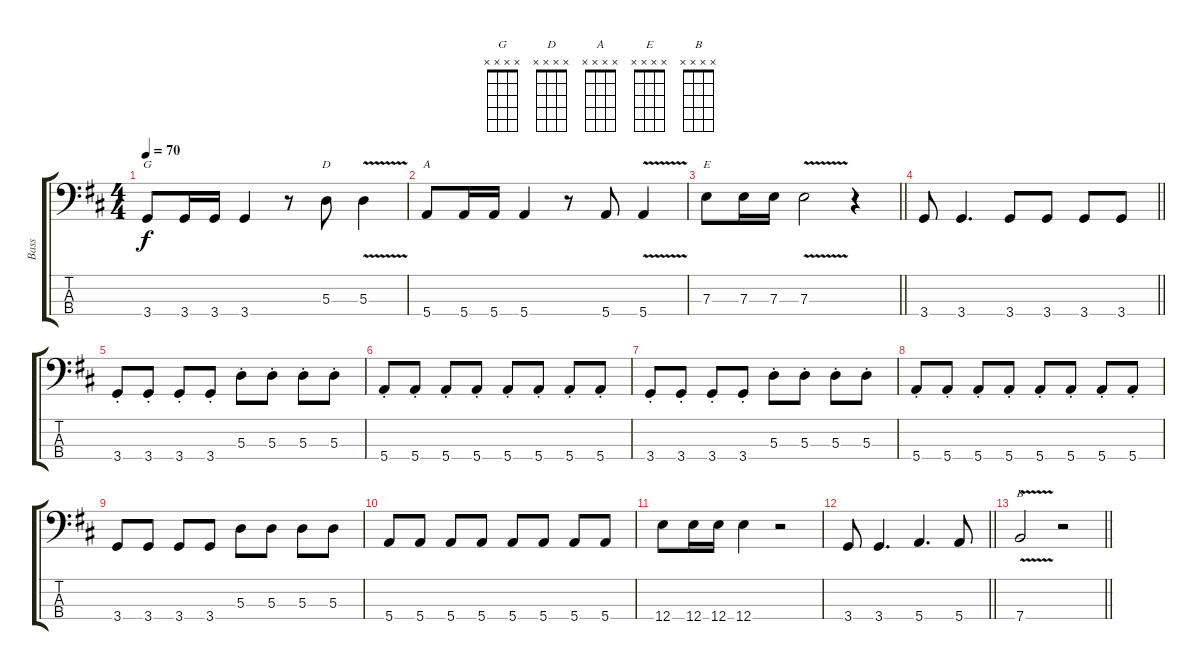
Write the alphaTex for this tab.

\track ("Bass" "Bass") {instrument electricbassfinger}
\staff {score tabs}
\tuning (G2 D2 A1 E1) {hide}
\chord ("G" x x x x)
\chord ("D" x x x x)
\chord ("A" x x x x)
\chord ("E" x x x x)
\chord ("B" x x x x)
\ts (4 4)
\tempo 70
\clef f4
\ks d
3.4.8{ch "G" dy f} 3.4.16 3.4.16 3.4.4 r.8 5.3.8{ch "D"} 5.3{v}.4 |
5.4.8{ch "A"} 5.4.16 5.4.16 5.4.4 r.8 5.4.8 5.4{v}.4 |
\barLineRight lightlight
7.3.8{ch "E"} 7.3.16 7.3.16 7.3{v}.2 r.4 |
\barLineRight lightlight
3.4.8 3.4.4{d} 3.4.8 3.4.8 3.4.8 3.4.8 |
3.4{st}.8 3.4{st}.8 3.4{st}.8 3.4{st}.8 5.3{st}.8 5.3{st}.8 5.3{st}.8 5.3{st}.8 |
5.4{st}.8 5.4{st}.8 5.4{st}.8 5.4{st}.8 5.4{st}.8 5.4{st}.8 5.4{st}.8 5.4{st}.8 |
3.4{st}.8 3.4{st}.8 3.4{st}.8 3.4{st}.8 5.3{st}.8 5.3{st}.8 5.3{st}.8 5.3{st}.8 |
5.4{st}.8 5.4{st}.8 5.4{st}.8 5.4{st}.8 5.4{st}.8 5.4{st}.8 5.4{st}.8 5.4{st}.8 |
3.4.8 3.4.8 3.4.8 3.4.8 5.3.8 5.3.8 5.3.8 5.3.8 |
5.4.8 5.4.8 5.4.8 5.4.8 5.4.8 5.4.8 5.4.8 5.4.8 |
12.4.8 12.4.16 12.4.16 12.4.4 r.2 |
\barLineRight lightlight
3.4.8 3.4.4{d} 5.4.4{d} 5.4.8 |
\barLineRight lightlight
7.4{v}.2{ch "B"} r.2
